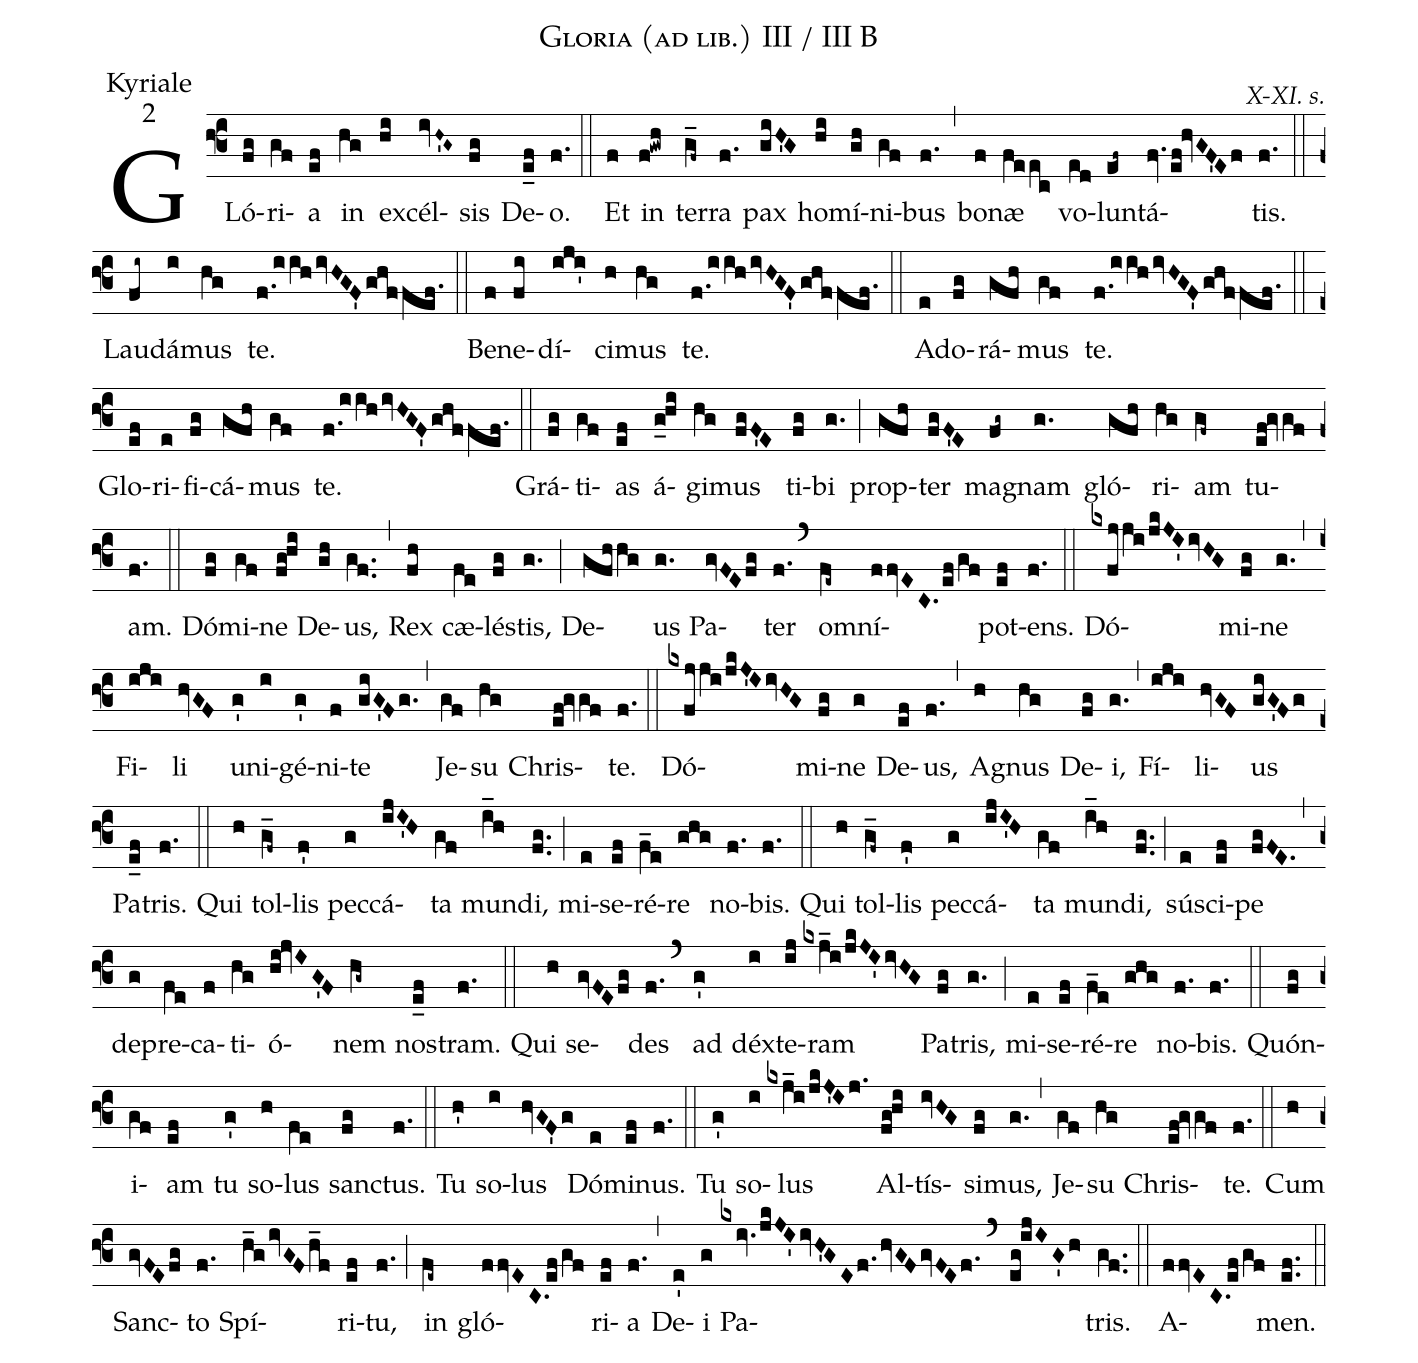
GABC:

name:Gloria (ad lib.) III / III B;
office-part:Kyriale;
mode:2;
commentary:X-XI. s.;
%%
(f3) GLó(fg)ri(gf)a(ef) in(hg) ex(hi)cél(ivH~'G~)sis(fg) De(e_f)o.(f.) (::)
Et(f) in(f!gwh) ter(g_f~)ra(f.) pax(giH'G) ho(hi)mí(gh)ni(gf)bus(f.) (,) bo(f)næ(feec) vo(ed)lun(ef~)tá(fv.ef!hvGF'Ef)tis.(f.) (::)
Lau(fi~)dá(i)mus(hg) te.(f./[-0.5]iihivHGF'ghffef.) (::)
Be(f)ne(fi)dí(iji')ci(h)mus(hg) te.(f./[-0.5]iihivHGF'ghffef.) (::)
Ad(e)o(fg)rá(gfh)mus(gf) te.(f./[-0.5]iihivHGF'ghffef.) (::)
Glo(ef)ri(e)fi(fg)cá(gfh)mus(gf) te.(f./[-0.5]iihivHGF'ghffef.) (::)
Grá(fg)ti(gf)as(ef) á(g_0hi)gi(hg)mus(fgF'E) ti(fg)bi(g.) (;) prop(gfh)ter(fgF'E) ma(fg~)gnam(g.) gló(gfh)ri(hg)am(gf~) tu(ef!gvgf)am.(f.) (::)
Dó(fg)mi(gf)ne(fg!hi) De(gh)us,(gf..) (,) Rex(fh) cæ(fe)lés(fg)tis,(g.) (;) De(gfhhg)us(g.) Pa(gvFEfg)ter(f.) (`) om(fe~)ní(ffvEC.ef/gf)pot(ef)ens.(f.) (::)
Dó(kxfjji/jkJI'ivHG)mi(fg)ne(g.) (,) Fi(iji)li(hvGF) u(g')ni(i)gé(g')ni(f)te(giG'Fg.) (,) Je(gf)su(hg) Chris(ef!gvgf)te.(f.) (::)
Dó(kxfjji/jkJ'IivHG)mi(fg)ne(g) De(ef)us,(f.) (,) A(h)gnus(hg) De(fg)i,(g.) (,) Fí(iji)li(hvGF)us(giG'Fg) Pa(e_f)tris.(f.) (::)
Qui(h) tol(g_f~)lis(f') pec(g)cá(ijI'H)ta(gf) mun(i_h)di,(fg..) (;) mi(e)se(ef)ré(f_e)re(ghg) no(f.)bis.(f.) (::)
Qui(h) tol(g_f~)lis(f') pec(g)cá(ijI'H)ta(gf) mun(i_h)di,(fg..) (;) sú(e)sci(ef)pe(fgFE.) (,) de(g)pre(fe)ca(f)ti(hg)ó(hi!jvIG'F)nem(hg~) nos(e_f)tram.(f.) (::)
Qui(h) se(gvFEfg)des(f.) (`) ad(g') déx(i)te(ij)ram(kxj_i/jkJI'ivHG) Pa(fg)tris,(g.) (;) mi(e)se(ef)ré(f_e)re(ghg) no(f.)bis.(f.) (::)
Quón(fg)i(gf)am(ef) tu(g') so(h)lus(fe) sanc(fg)tus.(f.) (::)
Tu(h') so(i)lus(hvGF'g) Dó(e)mi(ef)nus.(f.) (::)
Tu(g') so(i)lus(kxj_i/jkJ'Ij.) Al(fg!hi)tís(ivHG)si(fg)mus,(g.) (,) Je(gf)su(hg) Chris(ef!gvgf)te.(f.) (::)
Cum(h) Sanc(gvFEfg)to(f.) Spí(h_givGFh_f)ri(ef)tu,(f.) (;) in(fe~) gló(ffvEC./[-0.5]ef/gf)ri(ef)a(f.) (,) De(e')i(g) Pa(kxiv.jkJI'ivH'GEf.hvGFgvFEf.)(`)(eg!ijIG'h)tris.(gf..) (::)
A(ffvEC./[-0.5]ef/gf)men.(ef..) (::)
